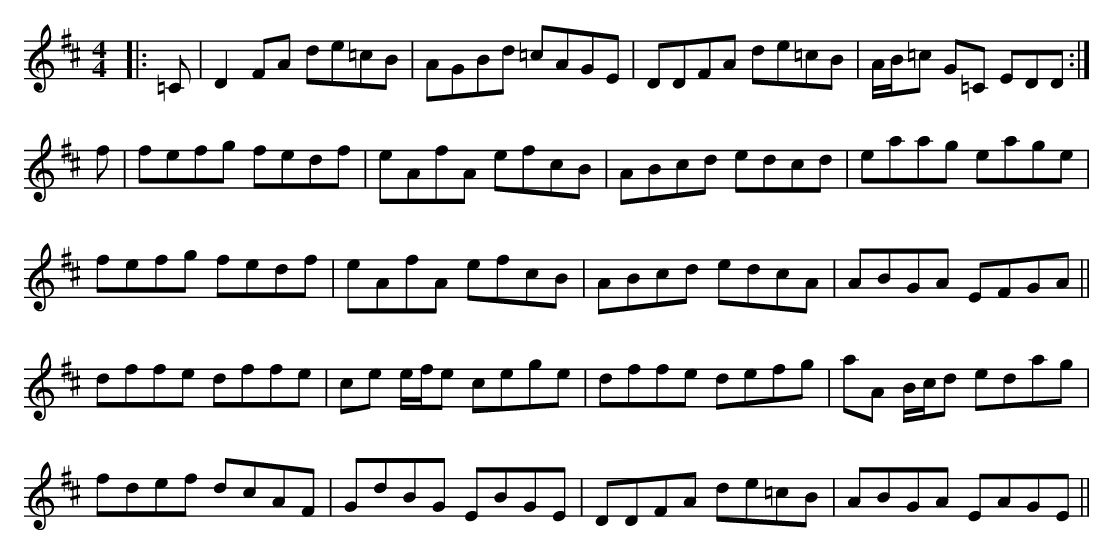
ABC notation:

X:1
M:4/4
K:D
|:=C|D2 FA de=cB|AGBd =cAGE|DDFA de=cB|A/B/=c G=C EDD:|
f|fefg fedf|eAfA efcB|ABcd edcd|eaag eage|
fefg fedf|eAfA efcB|ABcd edcA|ABGA EFGA||
dffe dffe|ce e/f/e cege|dffe defg|aA B/c/d edag|
fdef dcAF|GdBG EBGE|DDFA de=cB|ABGA EAGE||
